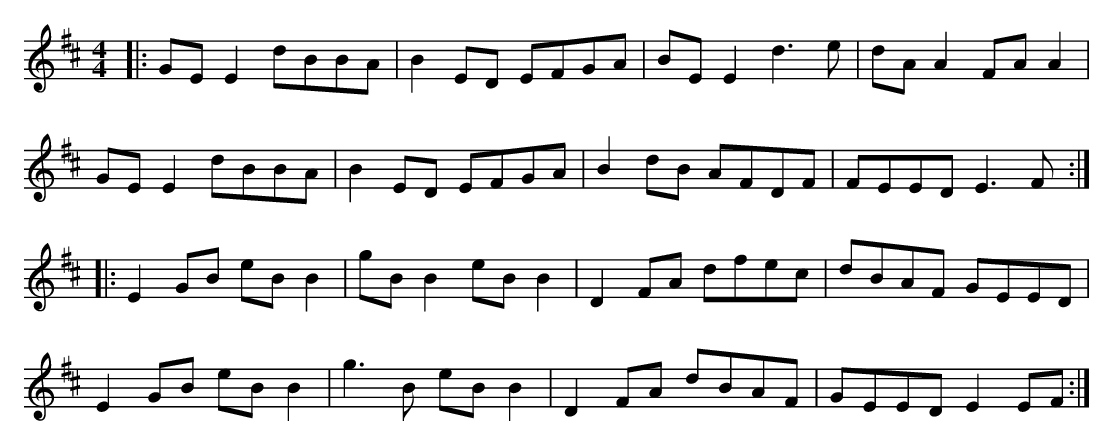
X:1
M:4/4
K:Edor
|:GE E2 dBBA|B2 ED EFGA|BE E2 d3e|dA A2 FA A2|
GE E2 dBBA|B2 ED EFGA|B2dB AFDF|FEED E3F:|
|:E2 GB eB B2|gB B2 eB B2|D2FA dfec|dBAF GEED|
E2GB eB B2|g3B eB B2|D2FA dBAF|GEED E2 EF:|
